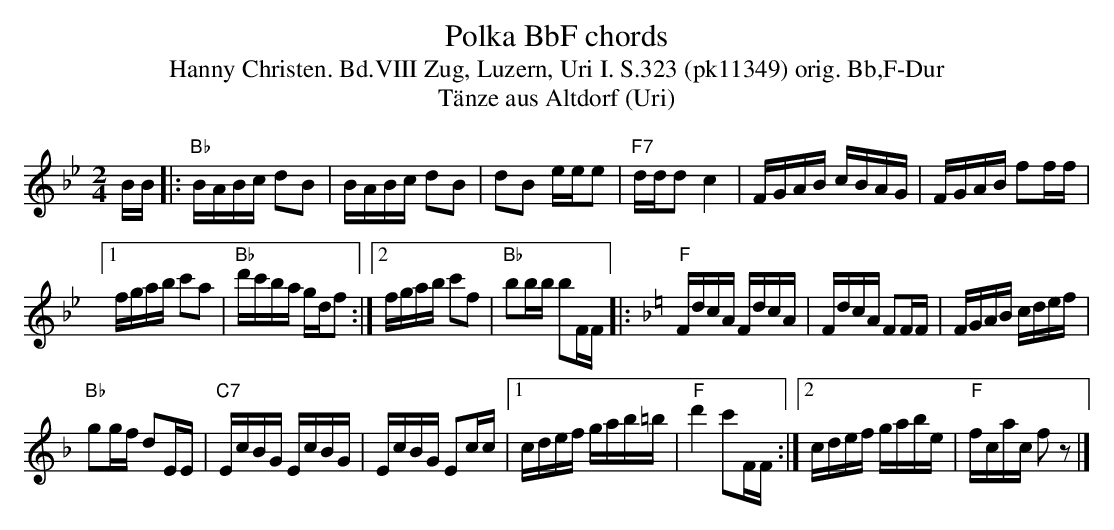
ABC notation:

X:1
T:Polka BbF chords
T:Hanny Christen. Bd.VIII Zug, Luzern, Uri I. S.323 (pk11349) orig. Bb,F-Dur
T: T\"anze aus Altdorf (Uri)
M:2/4
L:1/16
K:Bb %%MIDI gchordon
BB |: "Bb"BABc d2B2 | BABc d2B2 | d2B2 eee2 | "F7"ddd2c4 | FGAB cBAG | FGAB f2ff |1
fgab c'2a2 | "Bb"d'c'ba gdf2 :|2 fgab c'2f2 | "Bb"b2bb b2FF |: [K:F] "F"FdcA FdcA | FdcA F2FF | FGAB cdef |
"Bb"g2gf d2EE | "C7"EcBG EcBG | EcBG E2cc |1 cdef gab=b | "F"d'4 c'2FF :|2 cdef gabe | "F"fcac f2z2 |]
